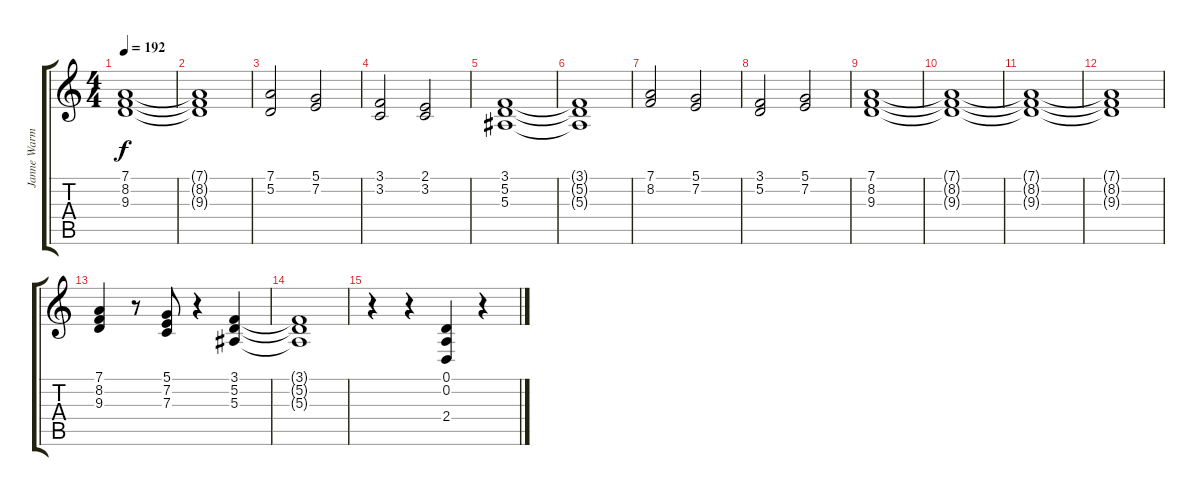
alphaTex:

\track ("Janne Warman" "Janne Warm") {instrument lead1square}
\staff {score tabs}
\tuning (D4 A3 F3 C3 G2 D2) {hide}
\ts (4 4)
\tempo 192
\clef g2
\ks c
(7.1 8.2 9.3).1{dy f instrument stringensemble1} |
(7.1{t} 8.2{t} 9.3{t}).1{instrument stringensemble1} |
(7.1 5.2).2{instrument stringensemble1} (5.1 7.2).2 |
(3.1 3.2).2{instrument stringensemble1} (2.1 3.2).2 |
(3.1 5.2 5.3).1 |
(3.1{t} 5.2{t} 5.3{t}).1 |
(7.1 8.2).2{instrument stringensemble1} (5.1 7.2).2 |
(3.1 5.2).2 (5.1 7.2).2 |
(7.1 8.2 9.3).1{instrument stringensemble1} |
(7.1{t} 8.2{t} 9.3{t}).1{instrument stringensemble1} |
(7.1{t} 8.2{t} 9.3{t}).1{instrument stringensemble1} |
(7.1{t} 8.2{t} 9.3{t}).1{instrument stringensemble1} |
(7.1 8.2 9.3).4 r.8 (5.1 7.2 7.3).8 r.4 (3.1 5.2 5.3).4 |
(3.1{t} 5.2{t} 5.3{t}).1 |
r.4 r.4 (0.1 0.2 2.4).4 r.4
